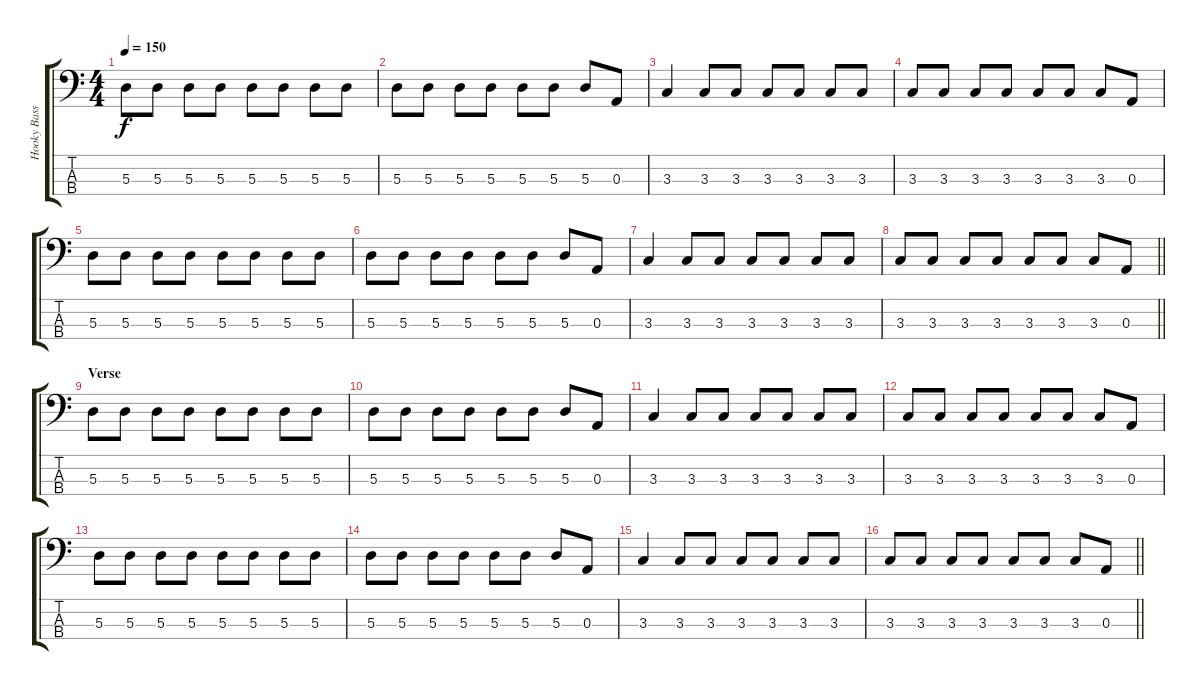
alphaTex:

\track ("Hooky Bass" "Hooky Bass") {instrument electricbasspick}
\staff {score tabs}
\tuning (G2 D2 A1 E1) {hide}
\ts (4 4)
\tempo 150
\clef f4
\ks c
5.3.8{dy f} 5.3.8 5.3.8 5.3.8 5.3.8 5.3.8 5.3.8 5.3.8 |
5.3.8 5.3.8 5.3.8 5.3.8 5.3.8 5.3.8 5.3.8 0.3.8 |
3.3.4 3.3.8 3.3.8 3.3.8 3.3.8 3.3.8 3.3.8 |
3.3.8 3.3.8 3.3.8 3.3.8 3.3.8 3.3.8 3.3.8 0.3.8 |
5.3.8 5.3.8 5.3.8 5.3.8 5.3.8 5.3.8 5.3.8 5.3.8 |
5.3.8 5.3.8 5.3.8 5.3.8 5.3.8 5.3.8 5.3.8 0.3.8 |
3.3.4 3.3.8 3.3.8 3.3.8 3.3.8 3.3.8 3.3.8 |
\barLineRight lightlight
3.3.8 3.3.8 3.3.8 3.3.8 3.3.8 3.3.8 3.3.8 0.3.8 |
\section ("" "Verse")
5.3.8 5.3.8 5.3.8 5.3.8 5.3.8 5.3.8 5.3.8 5.3.8 |
5.3.8 5.3.8 5.3.8 5.3.8 5.3.8 5.3.8 5.3.8 0.3.8 |
3.3.4 3.3.8 3.3.8 3.3.8 3.3.8 3.3.8 3.3.8 |
3.3.8 3.3.8 3.3.8 3.3.8 3.3.8 3.3.8 3.3.8 0.3.8 |
5.3.8 5.3.8 5.3.8 5.3.8 5.3.8 5.3.8 5.3.8 5.3.8 |
5.3.8 5.3.8 5.3.8 5.3.8 5.3.8 5.3.8 5.3.8 0.3.8 |
3.3.4 3.3.8 3.3.8 3.3.8 3.3.8 3.3.8 3.3.8 |
\barLineRight lightlight
3.3.8 3.3.8 3.3.8 3.3.8 3.3.8 3.3.8 3.3.8 0.3.8
